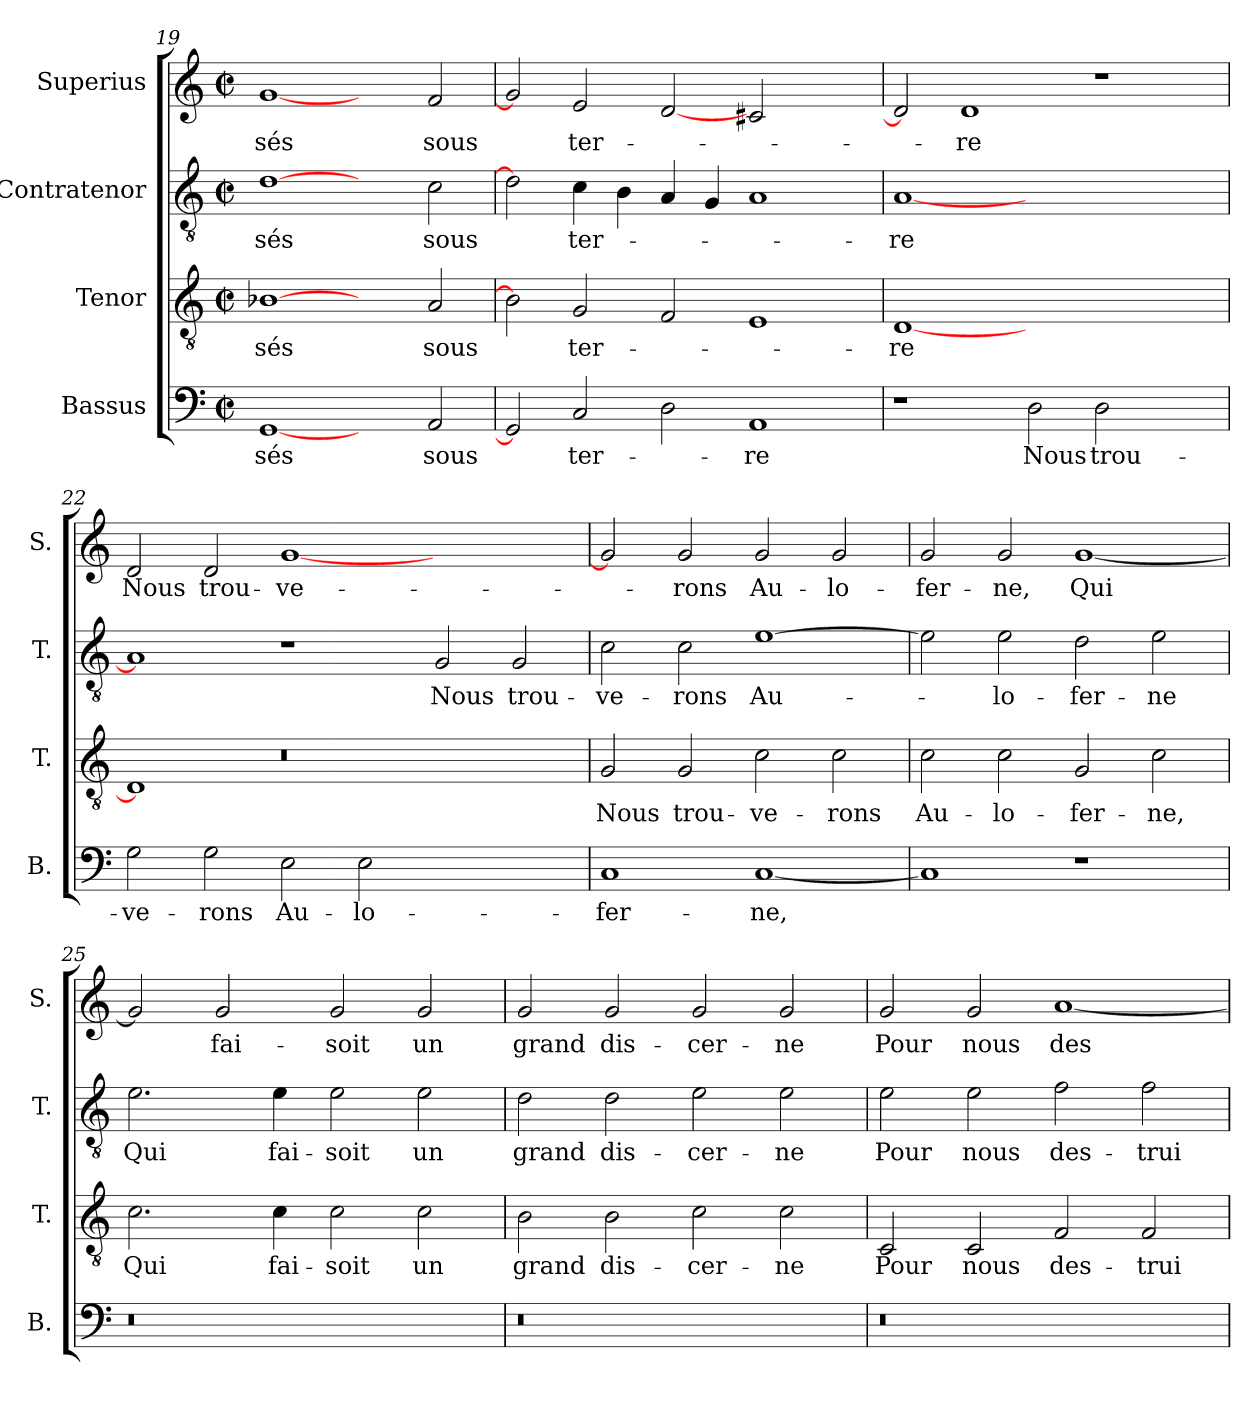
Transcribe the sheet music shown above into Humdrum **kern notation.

**kern	**text	**kern	**text	**kern	**text	**kern	**text
*part4	*part4	*part3	*part3	*part2	*part2	*part1	*part1
*staff4	*staff4	*staff3	*staff3	*staff2	*staff2	*staff1	*staff1
*I"Bassus	*	*I"Tenor	*	*I"Contratenor	*	*I"Superius	*
*I'B.	*	*I'T.	*	*I'T.	*	*I'S.	*
!!LO:PB:g=z
*clefF4	*	*clefGv2	*	*clefGv2	*	*clefG2	*
*	*	*ITrd7c12	*	*ITrd7c12	*	*	*
*k[]	*	*k[]	*	*k[]	*	*k[]	*
*C:	*	*C:	*	*C:	*	*C:	*
*M2/2	*	*M2/2	*	*M2/2	*	*M2/2	*
*met(c|)	*	*met(c|)	*	*met(c|)	*	*met(c|)	*
=19	=19	=19	=19	=19	=19	=19	=19
[1GG/	-sés	[1BB-X\	-sés	[1D\	-sés	[1g/	-sés
2ryy	.	2ryy	.	2ryy	.	2ryy	.
2AA/	sous	2AA/	sous	2C\	sous	2f/	sous
=20	=20	=20	=20	=20	=20	=20	=20
2GG/]	.	2BB-\]	.	2D\]	.	2g/]	.
2C/	ter-	2GG/	ter-	4C\	ter-	2e/	ter-
.	.	.	.	4BB\	.	.	.
2D\	.	2FF/	.	4AA/	.	[2d/	.
.	.	.	.	4GG/	.	.	.
1AA/	-re	1EE/	.	1AA/	.	2c#X/	.
.	.	.	.	.	.	2ryy	.
=21	=21	=21	=21	=21	=21	=21	=21
1r	.	[1DD/	-re	[1AA/	-re	2d/]	.
.	.	.	.	.	.	1d/	-re
2D\	Nous	1.ryy	.	1.ryy	.	.	.
2D\	trou-	.	.	.	.	1r	.
2ryy	.	.	.	.	.	.	.
=22	=22	=22	=22	=22	=22	=22	=22
2G\	-ve-	1DD/]	.	1AA/]	.	2d/	Nous
2G\	-rons	.	.	.	.	2d/	trou-
!	!	!LO:N:vis=0	!	!	!	!	!
2E\	Au-	1r	.	1r	.	[1g/	-ve-
2E\	-lo-	.	.	.	.	.	.
1ryy	.	1ryy	.	2GG/	Nous	1ryy	.
.	.	.	.	2GG/	trou-	.	.
=23	=23	=23	=23	=23	=23	=23	=23
1C/	-fer-	2GG/	Nous	2C\	-ve-	2g/]	.
.	.	2GG/	trou-	2C\	-rons	2g/	-rons
[1C/	-ne,	2C\	-ve-	[1E\	Au-	2g/	Au-
.	.	2C\	-rons	.	.	2g/	-lo-
=24	=24	=24	=24	=24	=24	=24	=24
1C/]	.	2C\	Au-	2E\]	.	2g/	-fer-
.	.	2C\	-lo-	2E\	-lo-	2g/	-ne,
1r	.	2GG/	-fer-	2D\	-fer-	[1g/	Qui
.	.	2C\	-ne,	2E\	-ne	.	.
!!LO:LB:g=z
=25	=25	=25	=25	=25	=25	=25	=25
!LO:N:vis=0	!	!	!	!	!	!	!
1r	.	2.C\	Qui	2.E\	Qui	2g/]	.
.	.	.	.	.	.	2g/	fai-
.	.	4C\	fai-	4E\	fai-	.	.
1ryy	.	2C\	-soit	2E\	-soit	2g/	-soit
.	.	2C\	un	2E\	un	2g/	un
=26	=26	=26	=26	=26	=26	=26	=26
!LO:N:vis=0	!	!	!	!	!	!	!
1r	.	2BB\	grand	2D\	grand	2g/	grand
.	.	2BB\	dis-	2D\	dis-	2g/	dis-
1ryy	.	2C\	-cer-	2E\	-cer-	2g/	-cer-
.	.	2C\	-ne	2E\	-ne	2g/	-ne
=27	=27	=27	=27	=27	=27	=27	=27
!LO:N:vis=0	!	!	!	!	!	!	!
1r	.	2CC/	Pour	2E\	Pour	2g/	Pour
.	.	2CC/	nous	2E\	nous	2g/	nous
1ryy	.	2FF/	des-	2F\	des-	[1a/	des-
.	.	2FF/	-trui-	2F\	-trui-	.	.
=	=	=	=	=	=	=	=
*-	*-	*-	*-	*-	*-	*-	*-
